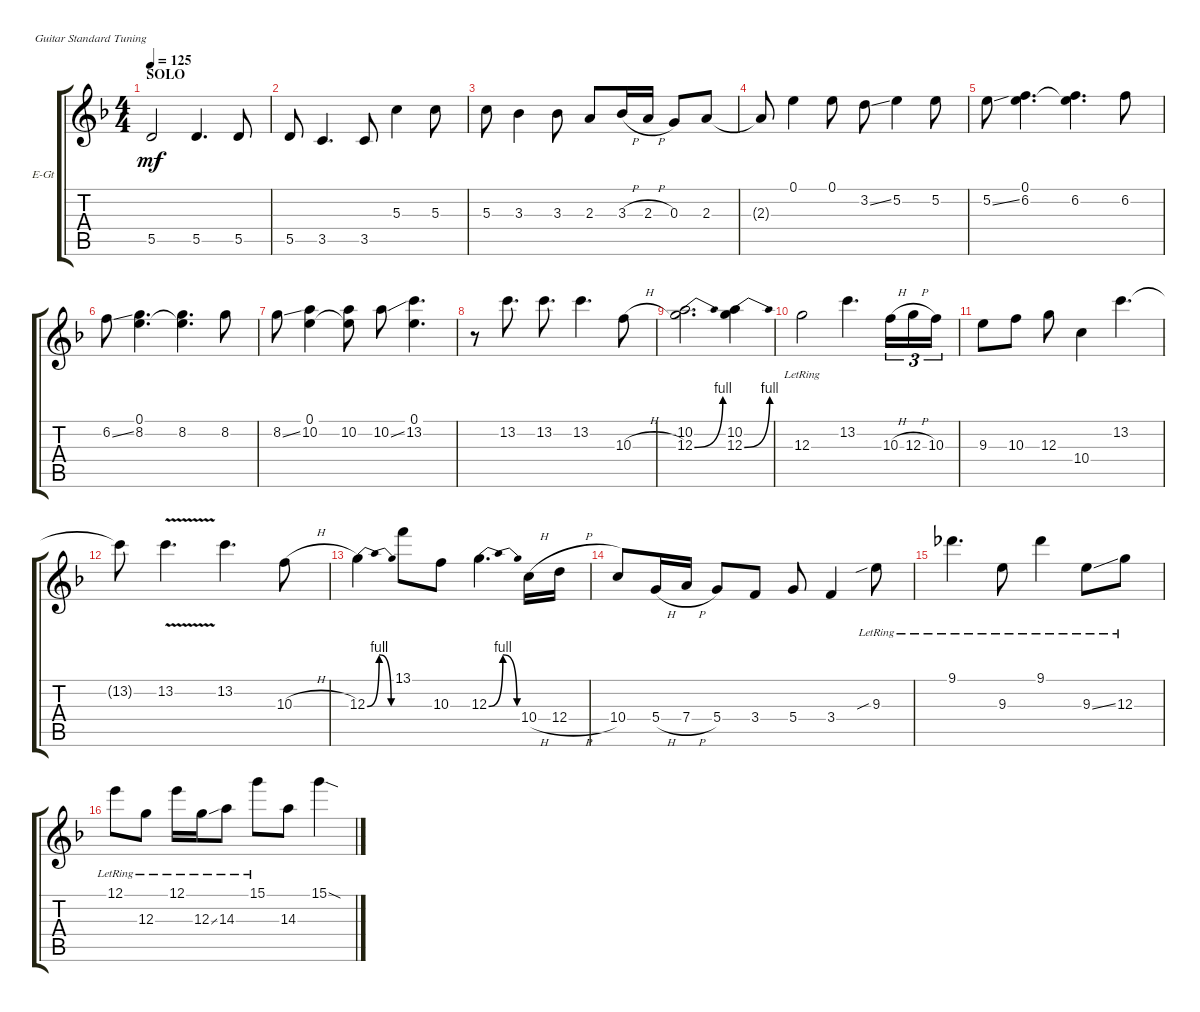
\defaultSystemsLayout 4
\bracketExtendMode groupsimilarinstruments
\firstSystemTrackNameOrientation horizontal
\otherSystemsTrackNameOrientation horizontal
\track ("Electric Guitar" "E-Gt") {instrument overdrivenguitar}
\staff {score tabs}
\tuning (E4 B3 G3 D3 A2 E2)
\ts (4 4)
\section ("" "SOLO")
\tempo 125
\clef g2
\ks f
5.5.2{dy mf} 5.5.4{d} 5.5.8 |
5.5.8 3.5.4{d} 3.5.8 5.3.4 5.3.8 |
5.3.8 3.3.4 3.3.8 2.3.8 3.3{h}.16 2.3{h}.16 0.3.8 2.3.8 |
2.3{t}.8 0.1.4 0.1.8 3.2{ss}.8 5.2.4 5.2.8 |
5.2{ss}.8 (6.2 0.1).4{d} (6.2 0.1{t}).4{d} 6.2.8 |
6.2{ss}.8 (8.2 0.1).4{d} (8.2 0.1{t}).4{d} 8.2.8 |
8.2{ss}.8 (10.2 0.1).4 (10.2 0.1{t}).8 10.2{ss}.8 (13.2 0.1).4{d} |
r.8 13.2.8{d} 13.2.8{d} 13.2.4{d} 10.3{h}.8 |
(12.3{be (bend 0 0 22.2 4)} 10.2).2{d} (12.3{be (bend 0 0 22.2 4)} 10.2).4 |
12.3{lr}.2 13.2.4{d} 10.3{h}.16{tu (3 2)} 12.3{h}.16{tu (3 2)} 10.3.16{tu (3 2)} |
9.3.8 10.3.8 12.3.8 10.4.4 13.2.4{d} |
13.2{t}.8 13.2{v}.4{d} 13.2.4{d} 10.3{h}.8 |
12.3{be (bendrelease 10.2 0 25.8 4 32.4 4 48.6 0)}.4 13.1.8 10.3.8 12.3{be (bendrelease 0 0 10.2 4 20.4 4 30 0)}.4{d} 10.4{h}.16 12.4{h}.16 |
10.4.8 5.4{h}.16 7.4{h}.16 5.4.8 3.4.8 5.4.8 3.4.4 9.3{sib lr}.8 |
9.1{lr}.4{d} 9.3{lr}.8 9.1{lr}.4 9.3{ss lr}.8 12.3{lr}.8 |
12.1{lr}.8 12.3{lr}.8 12.1{lr}.16 12.3{ss lr}.16 14.3{lr}.8 15.1{lr}.8 14.3.8 15.1{sod}.4
